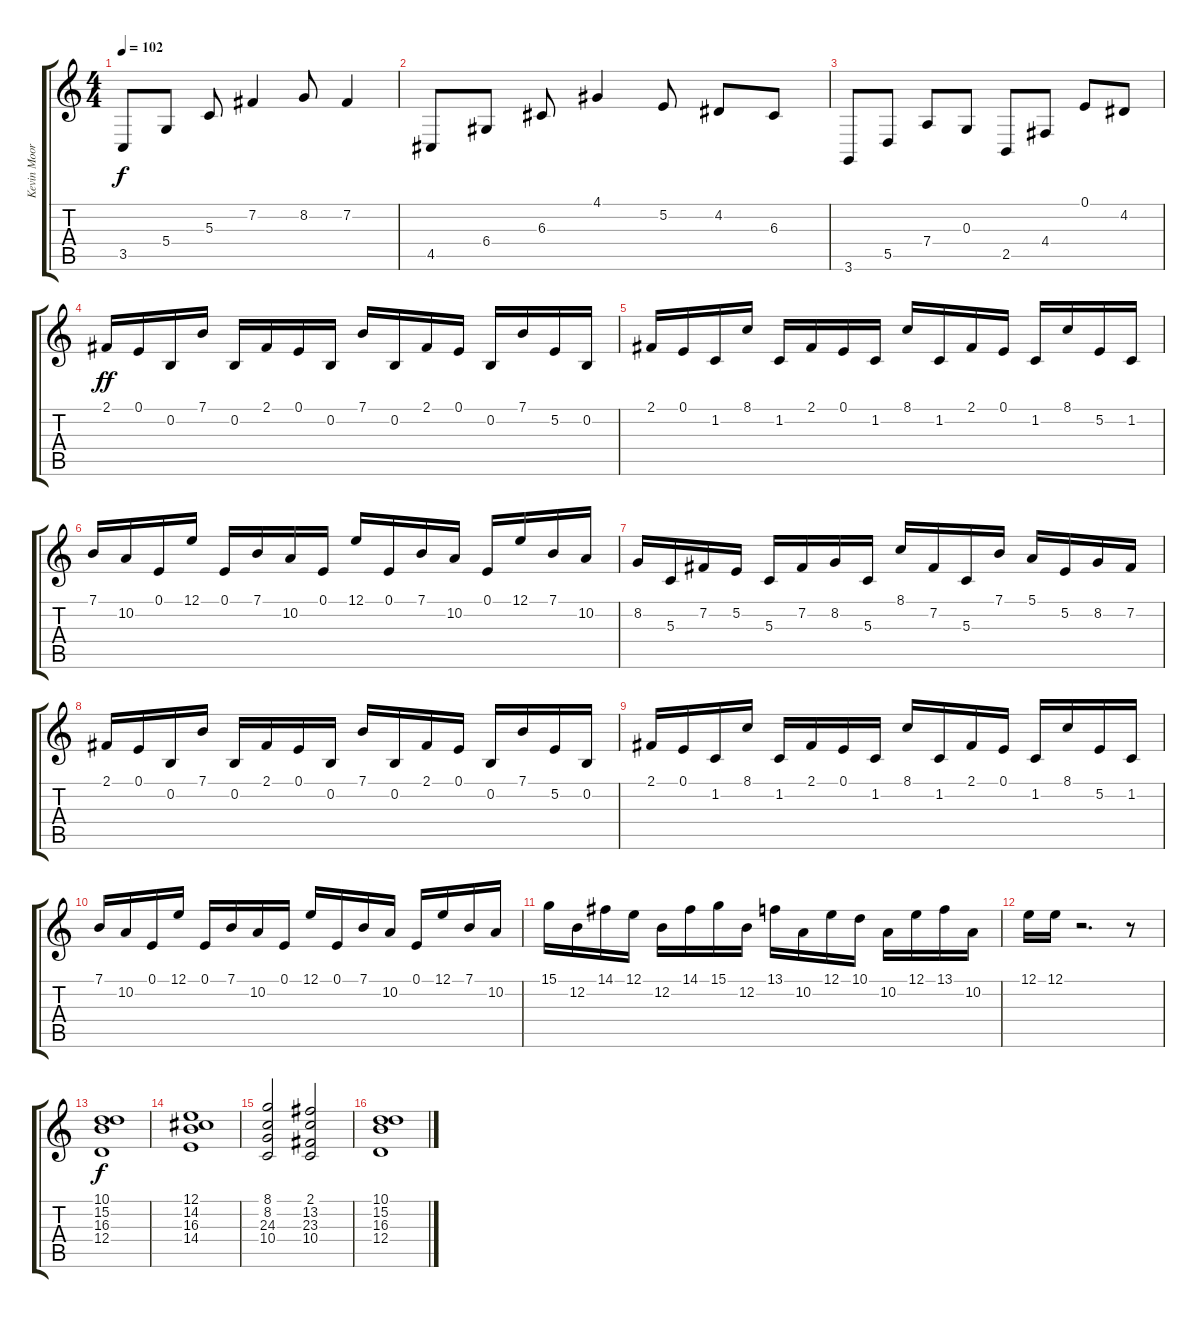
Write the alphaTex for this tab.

\track ("Kevin Moore Keyboard Main Channel" "Kevin Moor") {instrument lead2sawtooth}
\staff {score tabs}
\tuning (E4 B3 G3 D3 A2 E2) {hide}
\ts (4 4)
\tempo 102
\clef g2
\ks c
3.5.8{dy f} 5.4.8 5.3.8 7.2.4 8.2.8 7.2.4 |
4.5.8 6.4.8 6.3.8 4.1.4 5.2.8 4.2.8 6.3.8 |
3.6.8 5.5.8 7.4.8 0.3.8 2.5.8 4.4.8 0.1.8 4.2.8 |
2.1.16{dy ff} 0.1.16 0.2.16 7.1.16 0.2.16 2.1.16 0.1.16 0.2.16 7.1.16 0.2.16 2.1.16 0.1.16 0.2.16 7.1.16 5.2.16 0.2.16 |
2.1.16 0.1.16 1.2.16 8.1.16 1.2.16 2.1.16 0.1.16 1.2.16 8.1.16 1.2.16 2.1.16 0.1.16 1.2.16 8.1.16 5.2.16 1.2.16 |
7.1.16 10.2.16 0.1.16 12.1.16 0.1.16 7.1.16 10.2.16 0.1.16 12.1.16 0.1.16 7.1.16 10.2.16 0.1.16 12.1.16 7.1.16 10.2.16 |
8.2.16 5.3.16 7.2.16 5.2.16 5.3.16 7.2.16 8.2.16 5.3.16 8.1.16 7.2.16 5.3.16 7.1.16 5.1.16 5.2.16 8.2.16 7.2.16 |
2.1.16 0.1.16 0.2.16 7.1.16 0.2.16 2.1.16 0.1.16 0.2.16 7.1.16 0.2.16 2.1.16 0.1.16 0.2.16 7.1.16 5.2.16 0.2.16 |
2.1.16 0.1.16 1.2.16 8.1.16 1.2.16 2.1.16 0.1.16 1.2.16 8.1.16 1.2.16 2.1.16 0.1.16 1.2.16 8.1.16 5.2.16 1.2.16 |
7.1.16 10.2.16 0.1.16 12.1.16 0.1.16 7.1.16 10.2.16 0.1.16 12.1.16 0.1.16 7.1.16 10.2.16 0.1.16 12.1.16 7.1.16 10.2.16 |
15.1.16 12.2.16 14.1.16 12.1.16 12.2.16 14.1.16 15.1.16 12.2.16 13.1.16 10.2.16 12.1.16 10.1.16 10.2.16 12.1.16 13.1.16 10.2.16 |
12.1.16 12.1.16 r.2{d} r.8 |
(10.1 15.2 16.3 12.4).1{dy f volume 9 instrument stringensemble1} |
(12.1 14.2 16.3 14.4).1 |
(8.1 8.2 24.3 10.4).2 (2.1 13.2 23.3 10.4).2 |
(10.1 15.2 16.3 12.4).1
